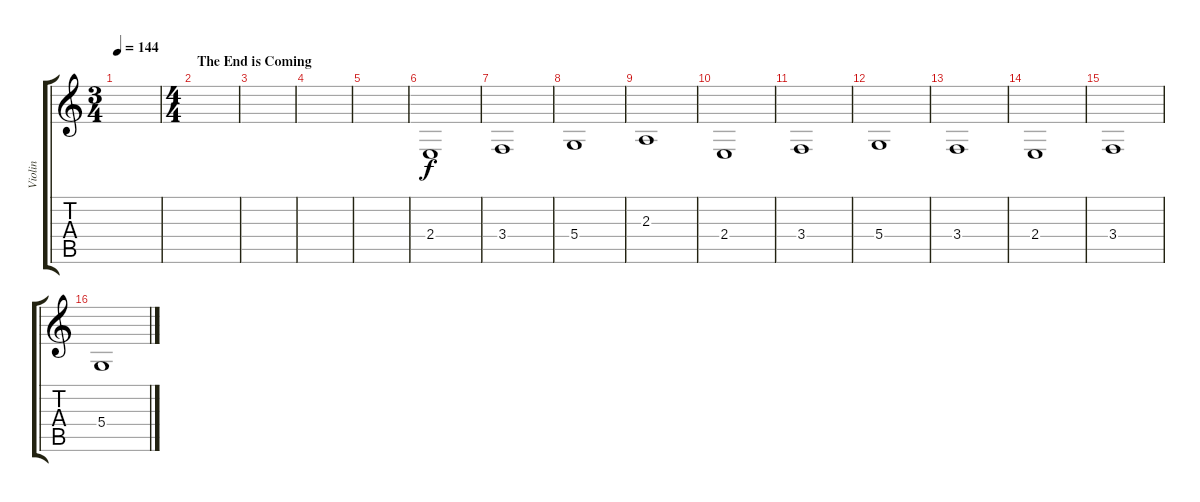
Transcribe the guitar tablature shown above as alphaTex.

\track ("Violin" "Violin") {instrument violin}
\staff {score tabs}
\tuning (E4 B3 G3 D3 A2 E2) {hide}
\ts (3 4)
\tempo 144
\clef g2
\ks c
|
\ts (4 4)
\section ("" "The End is Coming")
|
|
|
|
2.4.1 |
3.4.1 |
5.4.1 |
2.3.1 |
2.4.1 |
3.4.1 |
5.4.1 |
3.4.1 |
2.4.1 |
3.4.1 |
5.4.1
